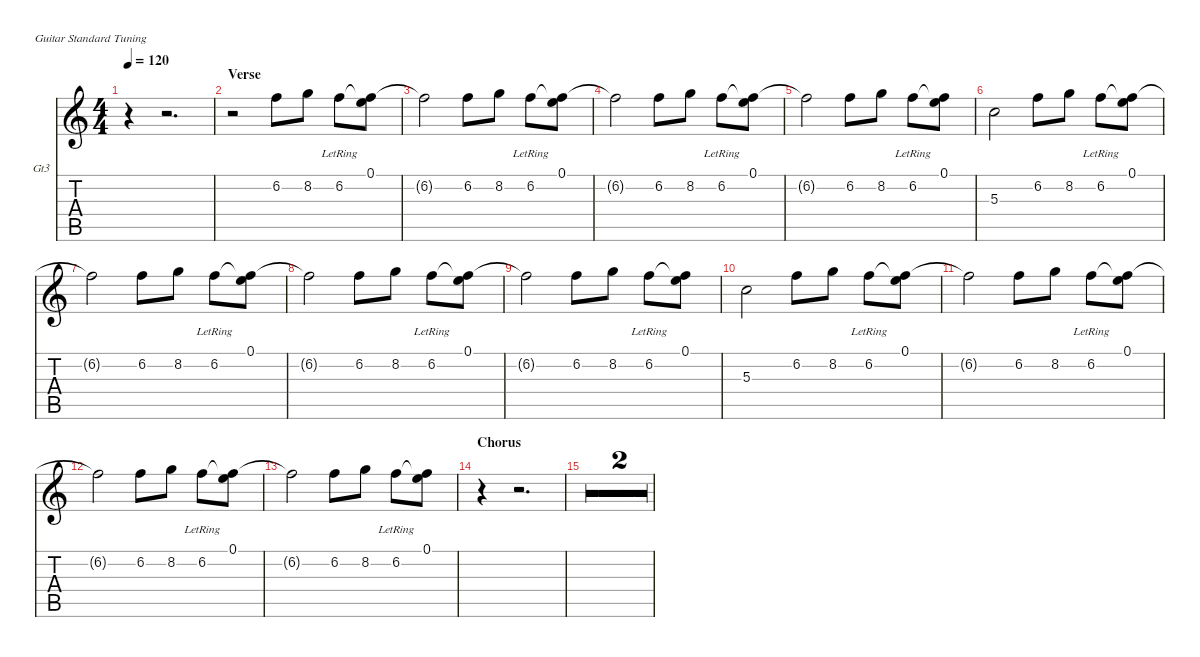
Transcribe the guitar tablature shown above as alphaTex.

\defaultSystemsLayout 4
\hideDynamics
\bracketExtendMode nobrackets
\firstSystemTrackNameOrientation horizontal
\otherSystemsTrackNameOrientation horizontal
\track ("Guitar 3" "Gt3") {multiBarRest instrument electricguitarclean}
\staff {score tabs}
\tuning (E4 B3 G3 D3 A2 E2)
\ts (4 4)
\tempo 120
\clef g2
\ks c
r.4{dy mf} r.2{d} |
\section ("" "Verse")
r.2 6.2.8 8.2.8 6.2{lr}.8 (6.2{t} 0.1).8 |
6.2{t}.2 6.2.8 8.2.8 6.2{lr}.8 (6.2{t} 0.1).8 |
6.2{t}.2 6.2.8 8.2.8 6.2{lr}.8 (6.2{t} 0.1).8 |
6.2{t}.2 6.2.8 8.2.8 6.2{lr}.8 (6.2{t} 0.1).8 |
5.3.2 6.2.8 8.2.8 6.2{lr}.8 (6.2{t} 0.1).8 |
6.2{t}.2 6.2.8 8.2.8 6.2{lr}.8 (6.2{t} 0.1).8 |
6.2{t}.2 6.2.8 8.2.8 6.2{lr}.8 (6.2{t} 0.1).8 |
6.2{t}.2 6.2.8 8.2.8 6.2{lr}.8 (6.2{t} 0.1).8 |
5.3.2 6.2.8 8.2.8 6.2{lr}.8 (6.2{t} 0.1).8 |
6.2{t}.2 6.2.8 8.2.8 6.2{lr}.8 (6.2{t} 0.1).8 |
6.2{t}.2 6.2.8 8.2.8 6.2{lr}.8 (6.2{t} 0.1).8 |
6.2{t}.2 6.2.8 8.2.8 6.2{lr}.8 (6.2{t} 0.1).8 |
\section ("" "Chorus")
r.4 r.2{d} |
r.4 r.2{d} |
r.4 r.2{d}
